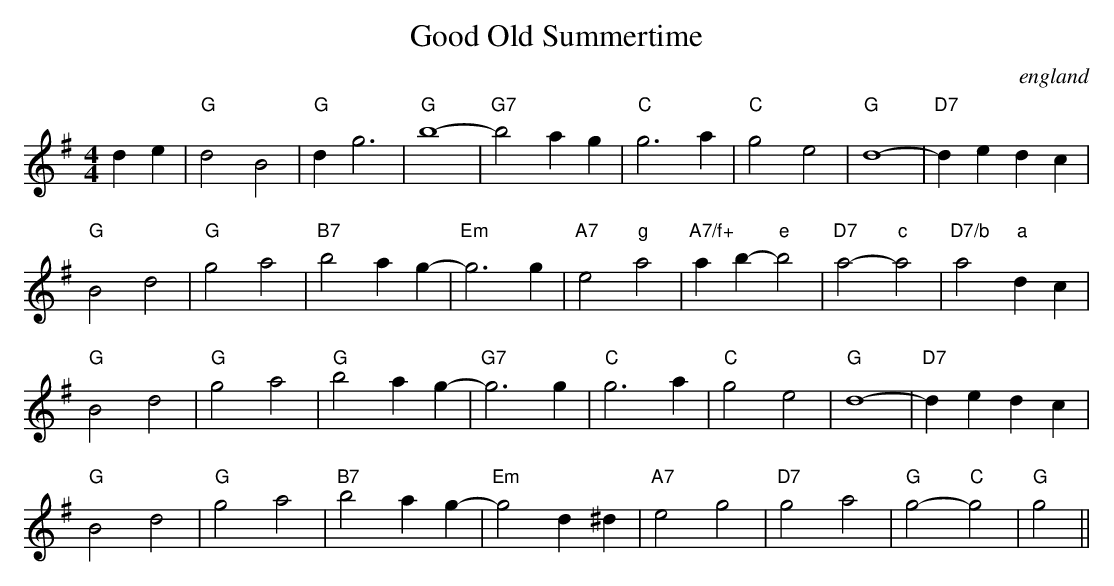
X:1
T:Good Old Summertime
O:england
M:4/4
L:1/4
K:G
de |"G"d2 B2|"G"dg3|"G"b4-|"G7"b2 ag|"C"g3a|"C"g2 e2|"G"d4-|"D7"de dc|
"G"B2 d2|"G"g2 a2|"B7"b2 ag-|"Em"g3g|"A7"e2 "g"a2|"A7/f+"ab -"e"b2|\
"D7"a2 -"c"a2|"D7/b"a2 "a"dc|
"G"B2 d2|"G"g2 a2|"G"b2 ag-|"G7"g3g|"C"g3a|"C"g2 e2|"G"d4-|"D7"de dc|
"G"B2 d2|"G"g2 a2|"B7"b2 ag-|"Em"g2 d^d|"A7"e2 g2|"D7"g2 a2|"G"g2 -"C"g2|\
"G"g2 ||
